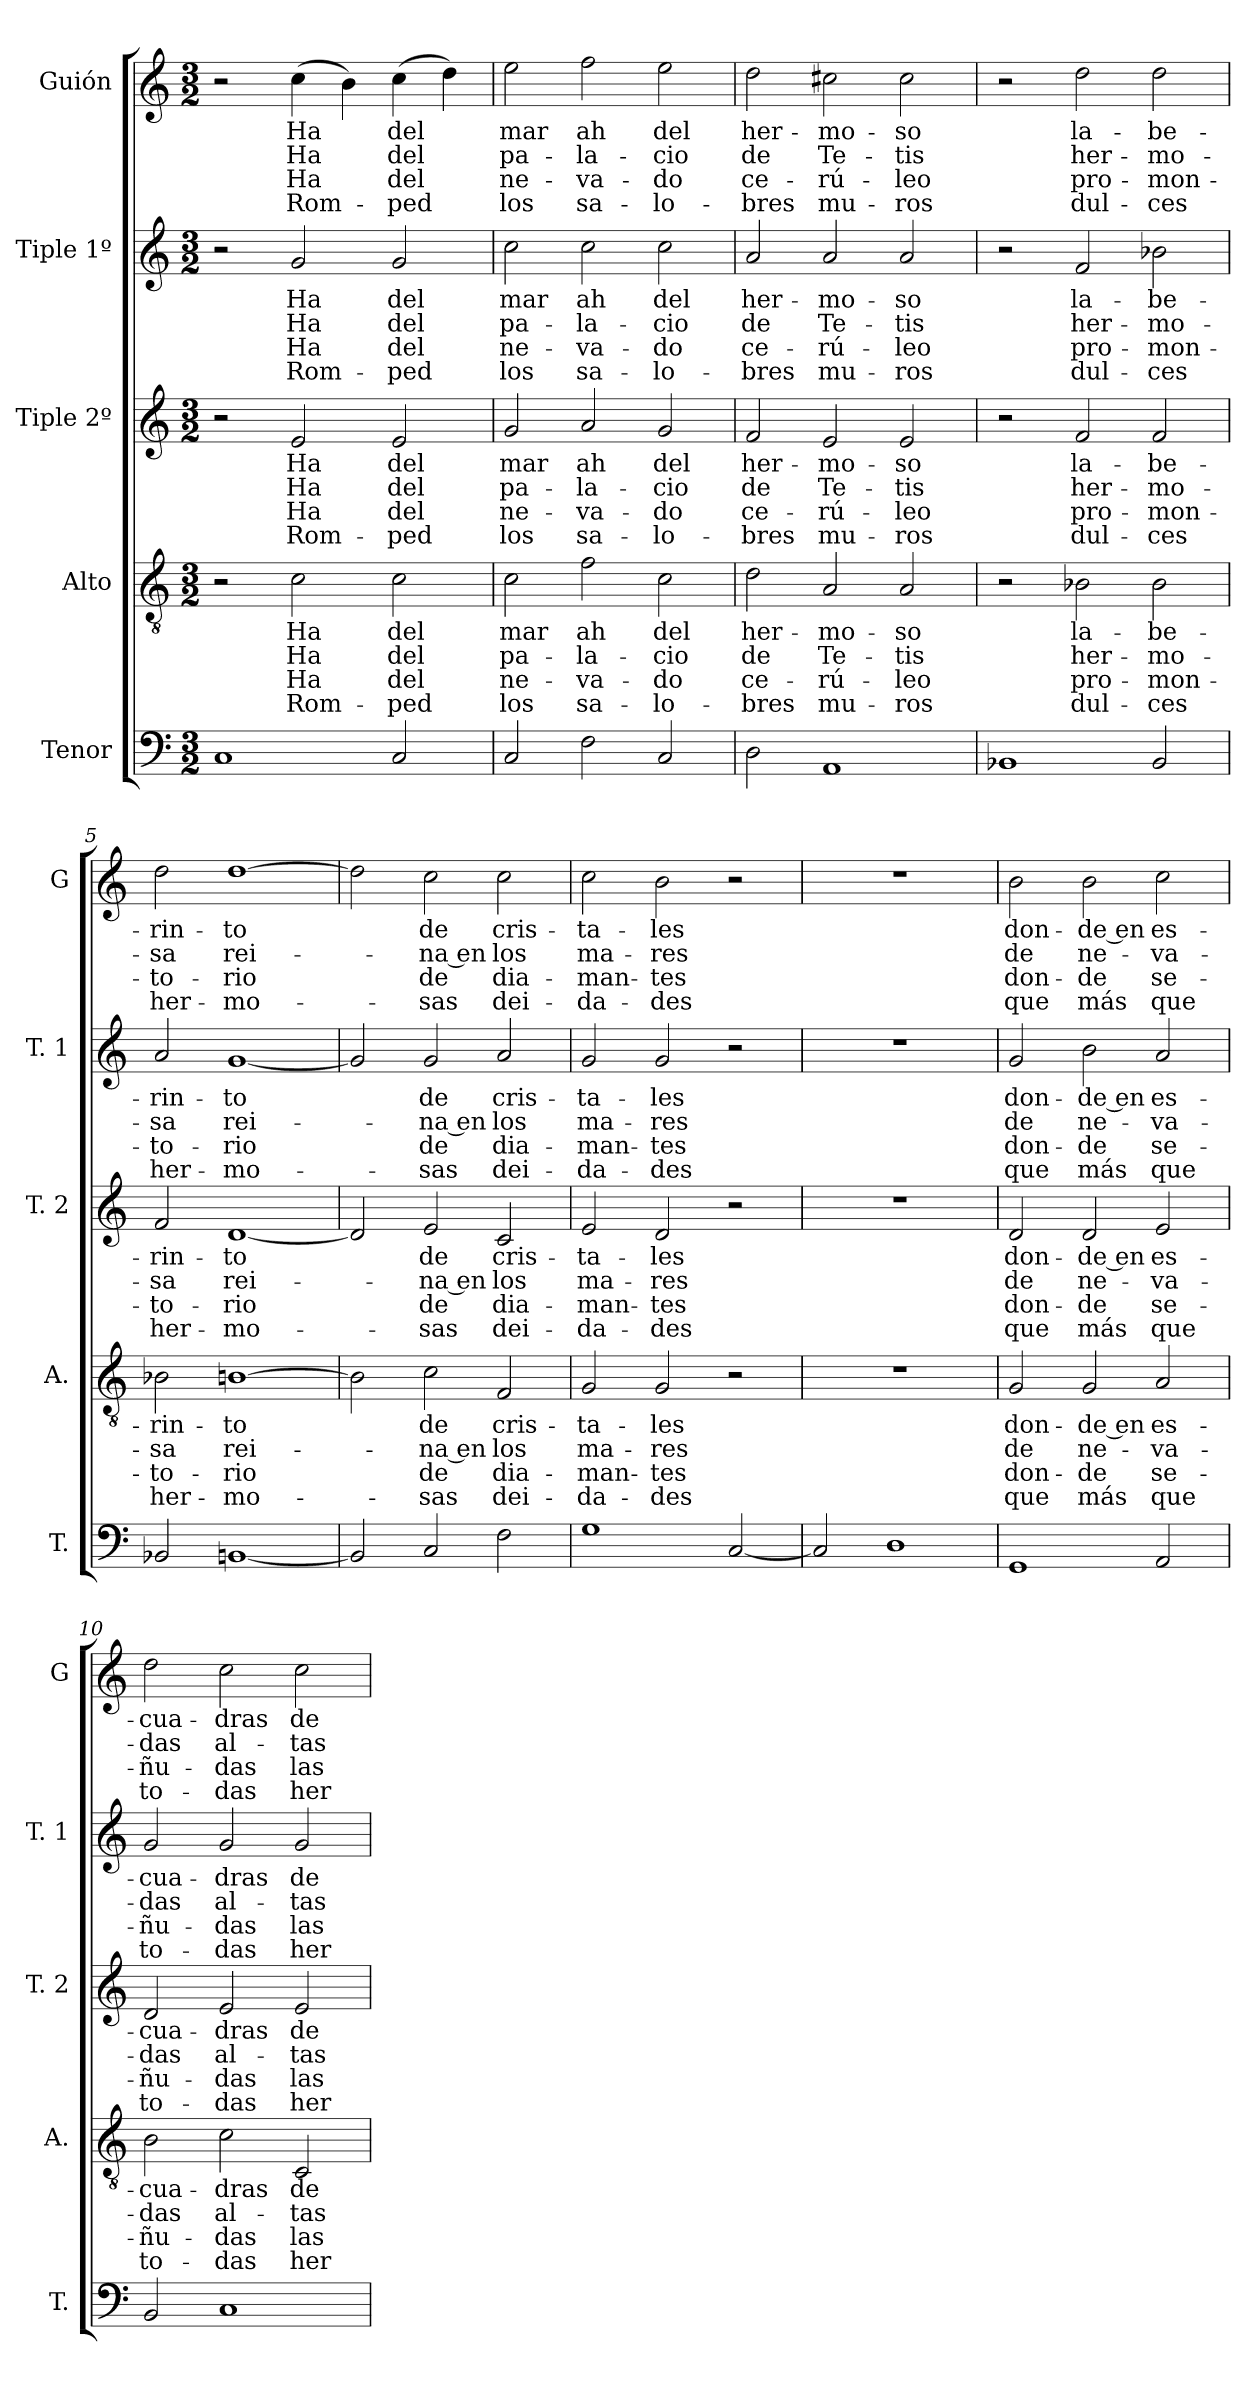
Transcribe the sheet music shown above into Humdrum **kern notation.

**kern	**kern	**text	**text	**text	**text	**kern	**text	**text	**text	**text	**kern	**text	**text	**text	**text	**kern	**text	**text	**text	**text
*part5	*part4	*part4	*part4	*part4	*part4	*part3	*part3	*part3	*part3	*part3	*part2	*part2	*part2	*part2	*part2	*part1	*part1	*part1	*part1	*part1
*staff5	*staff4	*staff4	*staff4	*staff4	*staff4	*staff3	*staff3	*staff3	*staff3	*staff3	*staff2	*staff2	*staff2	*staff2	*staff2	*staff1	*staff1	*staff1	*staff1	*staff1
*I"Tenor	*I"Alto	*	*	*	*	*I"Tiple 2º	*	*	*	*	*I"Tiple 1º	*	*	*	*	*I"Guión	*	*	*	*
*I'T.	*I'A.	*	*	*	*	*I'T. 2	*	*	*	*	*I'T. 1	*	*	*	*	*I'G	*	*	*	*
*clefF4	*clefGv2	*	*	*	*	*clefG2	*	*	*	*	*clefG2	*	*	*	*	*clefG2	*	*	*	*
*M3/2	*M3/2	*	*	*	*	*M3/2	*	*	*	*	*M3/2	*	*	*	*	*M3/2	*	*	*	*
=1	=1	=1	=1	=1	=1	=1	=1	=1	=1	=1	=1	=1	=1	=1	=1	=1	=1	=1	=1	=1
1C	2r	.	.	.	.	2r	.	.	.	.	2r	.	.	.	.	2r	.	.	.	.
.	2c	Ha	Ha	Ha	Rom-	2e	Ha	Ha	Ha	Rom-	2g	Ha	Ha	Ha	Rom-	(4cc	Ha	Ha	Ha	Rom-
.	.	.	.	.	.	.	.	.	.	.	.	.	.	.	.	4b)	.	.	.	.
2C	2c	del	del	del	-ped	2e	del	del	del	-ped	2g	del	del	del	-ped	(4cc	del	del	del	-ped
.	.	.	.	.	.	.	.	.	.	.	.	.	.	.	.	4dd)	.	.	.	.
=2	=2	=2	=2	=2	=2	=2	=2	=2	=2	=2	=2	=2	=2	=2	=2	=2	=2	=2	=2	=2
2C	2c	mar	pa-	ne-	los	2g	mar	pa-	ne-	los	2cc	mar	pa-	ne-	los	2ee	mar	pa-	ne-	los
2F	2f	ah	-la-	-va-	sa-	2a	ah	-la-	-va-	sa-	2cc	ah	-la-	-va-	sa-	2ff	ah	-la-	-va-	sa-
2C	2c	del	-cio	-do	-lo-	2g	del	-cio	-do	-lo-	2cc	del	-cio	-do	-lo-	2ee	del	-cio	-do	-lo-
=3	=3	=3	=3	=3	=3	=3	=3	=3	=3	=3	=3	=3	=3	=3	=3	=3	=3	=3	=3	=3
2D	2d	her-	de	ce-	-bres	2f	her-	de	ce-	-bres	2a	her-	de	ce-	-bres	2dd	her-	de	ce-	-bres
1AA	2A	-mo-	Te-	-rú-	mu-	2e	-mo-	Te-	-rú-	mu-	2a	-mo-	Te-	-rú-	mu-	2cc#X	-mo-	Te-	-rú-	mu-
.	2A	-so	-tis	-leo	-ros	2e	-so	-tis	-leo	-ros	2a	-so	-tis	-leo	-ros	2cc#	-so	-tis	-leo	-ros
=4	=4	=4	=4	=4	=4	=4	=4	=4	=4	=4	=4	=4	=4	=4	=4	=4	=4	=4	=4	=4
1BB-X	2r	.	.	.	.	2r	.	.	.	.	2r	.	.	.	.	2r	.	.	.	.
.	2B-X	la-	her-	pro-	dul-	2f	la-	her-	pro-	dul-	2f	la-	her-	pro-	dul-	2dd	la-	her-	pro-	dul-
2BB-	2B-	-be-	-mo-	-mon-	-ces	2f	-be-	-mo-	-mon-	-ces	2b-X	-be-	-mo-	-mon-	-ces	2dd	-be-	-mo-	-mon-	-ces
=5	=5	=5	=5	=5	=5	=5	=5	=5	=5	=5	=5	=5	=5	=5	=5	=5	=5	=5	=5	=5
2BB-X	2B-X	-rin-	-sa	-to-	her-	2f	-rin-	-sa	-to-	her-	2a	-rin-	-sa	-to-	her-	2dd	-rin-	-sa	-to-	her-
[1BBn	[1Bn	-to	rei-	-rio	-mo-	[1d	-to	rei-	-rio	-mo-	[1g	-to	rei-	-rio	-mo-	[1dd	-to	rei-	-rio	-mo-
=6	=6	=6	=6	=6	=6	=6	=6	=6	=6	=6	=6	=6	=6	=6	=6	=6	=6	=6	=6	=6
2BB]	2B]	.	.	.	.	2d]	.	.	.	.	2g]	.	.	.	.	2dd]	.	.	.	.
2C	2c	de	-na en	de	-sas	2e	de	-na en	de	-sas	2g	de	-na en	de	-sas	2cc	de	-na en	de	-sas
2F	2F	cris-	los	dia-	dei-	2c	cris-	los	dia-	dei-	2a	cris-	los	dia-	dei-	2cc	cris-	los	dia-	dei-
=7	=7	=7	=7	=7	=7	=7	=7	=7	=7	=7	=7	=7	=7	=7	=7	=7	=7	=7	=7	=7
1G	2G	-ta-	ma-	-man-	-da-	2e	-ta-	ma-	-man-	-da-	2g	-ta-	ma-	-man-	-da-	2cc	-ta-	ma-	-man-	-da-
.	2G	-les	-res	-tes	-des	2d	-les	-res	-tes	-des	2g	-les	-res	-tes	-des	2b	-les	-res	-tes	-des
[2C	2r	.	.	.	.	2r	.	.	.	.	2r	.	.	.	.	2r	.	.	.	.
=8	=8	=8	=8	=8	=8	=8	=8	=8	=8	=8	=8	=8	=8	=8	=8	=8	=8	=8	=8	=8
2C]	1.r	.	.	.	.	1.r	.	.	.	.	1.r	.	.	.	.	1.r	.	.	.	.
1D	.	.	.	.	.	.	.	.	.	.	.	.	.	.	.	.	.	.	.	.
=9	=9	=9	=9	=9	=9	=9	=9	=9	=9	=9	=9	=9	=9	=9	=9	=9	=9	=9	=9	=9
1GG	2G	don-	de	don-	que	2d	don-	de	don-	que	2g	don-	de	don-	que	2b	don-	de	don-	que
.	2G	-de en	ne-	-de	más	2d	-de en	ne-	-de	más	2b	-de en	ne-	-de	más	2b	-de en	ne-	-de	más
2AA	2A	es-	-va-	se-	que	2e	es-	-va-	se-	que	2a	es-	-va-	se-	que	2cc	es-	-va-	se-	que
=10	=10	=10	=10	=10	=10	=10	=10	=10	=10	=10	=10	=10	=10	=10	=10	=10	=10	=10	=10	=10
2BB	2B	-cua-	-das	-ñu-	to-	2d	-cua-	-das	-ñu-	to-	2g	-cua-	-das	-ñu-	to-	2dd	-cua-	-das	-ñu-	to-
1C	2c	-dras	al-	-das	-das	2e	-dras	al-	-das	-das	2g	-dras	al-	-das	-das	2cc	-dras	al-	-das	-das
.	2C	de	-tas	las	her-	2e	de	-tas	las	her-	2g	de	-tas	las	her-	2cc	de	-tas	las	her-
=	=	=	=	=	=	=	=	=	=	=	=	=	=	=	=	=	=	=	=	=
*-	*-	*-	*-	*-	*-	*-	*-	*-	*-	*-	*-	*-	*-	*-	*-	*-	*-	*-	*-	*-
